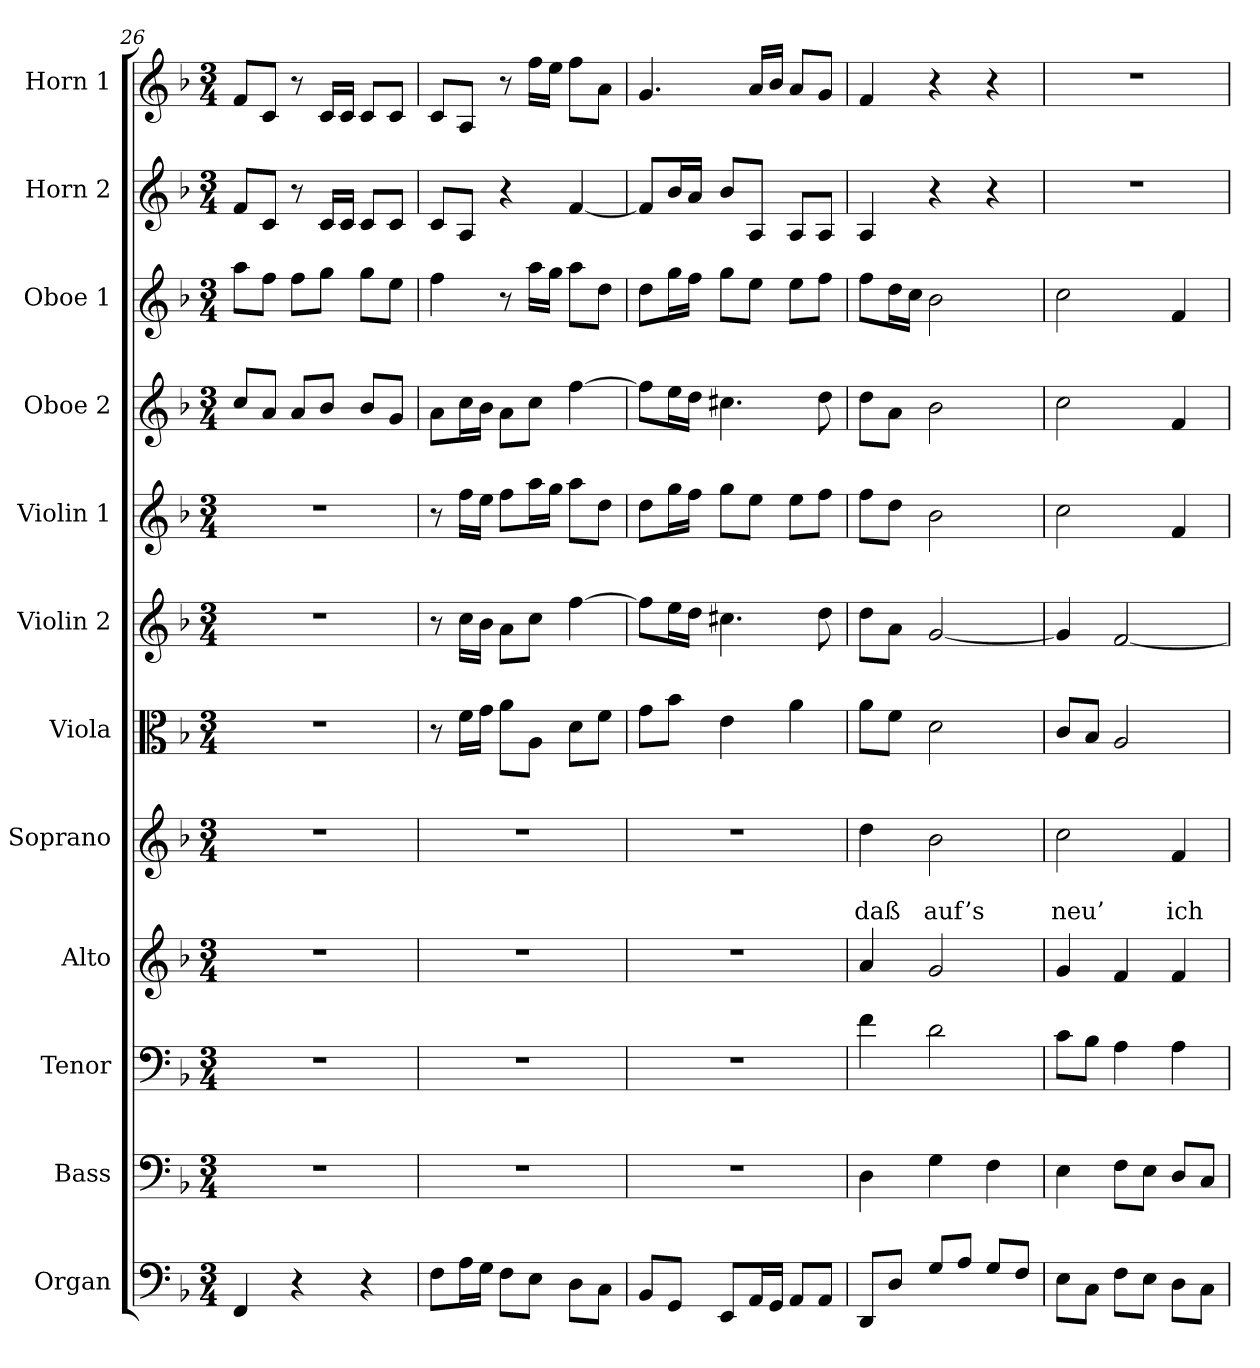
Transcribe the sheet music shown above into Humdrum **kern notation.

**kern	**kern	**kern	**kern	**kern	**text	**text	**kern	**kern	**kern	**kern	**kern	**kern	**kern
*part12	*part11	*part10	*part9	*part8	*part8	*part8	*part7	*part6	*part5	*part4	*part3	*part2	*part1
*staff12	*staff11	*staff10	*staff9	*staff8	*staff8	*staff8	*staff7	*staff6	*staff5	*staff4	*staff3	*staff2	*staff1
*I"Organ	*I"Bass	*I"Tenor	*I"Alto	*I"Soprano	*	*	*I"Viola	*I"Violin 2	*I"Violin 1	*I"Oboe 2	*I"Oboe 1	*I"Horn 2	*I"Horn 1
*I'Org	*I'B.	*I'T.	*I'A.	*I'S.	*	*	*I'Vla	*I'Vn2	*I'Vn1	*I'O1	*I'O1	*I'H2	*I'H1
!!LO:PB:g=z
*clefF4	*clefF4	*clefF4	*clefG2	*clefG2	*	*	*clefC3	*clefG2	*clefG2	*clefG2	*clefG2	*clefG2	*clefG2
*k[b-]	*k[b-]	*k[b-]	*k[b-]	*k[b-]	*	*	*k[b-]	*k[b-]	*k[b-]	*k[b-]	*k[b-]	*k[b-]	*k[b-]
*F:	*F:	*F:	*F:	*F:	*	*	*F:	*F:	*F:	*F:	*F:	*F:	*F:
*M3/4	*M3/4	*M3/4	*M3/4	*M3/4	*	*	*M3/4	*M3/4	*M3/4	*M3/4	*M3/4	*M3/4	*M3/4
=26	=26	=26	=26	=26	=26	=26	=26	=26	=26	=26	=26	=26	=26
4FF/	2.r	2.r	2.r	2.r	.	.	2.r	2.r	2.r	8cc/L	8aa\L	8f/L	8f/L
.	.	.	.	.	.	.	.	.	.	8a/J	8ff\J	8c/J	8c/J
4r	.	.	.	.	.	.	.	.	.	8a/L	8ff\L	8r	8r
.	.	.	.	.	.	.	.	.	.	8b-/J	8gg\J	16c/LL	16c/LL
.	.	.	.	.	.	.	.	.	.	.	.	16c/JJ	16c/JJ
4r	.	.	.	.	.	.	.	.	.	8b-/L	8gg\L	8c/L	8c/L
.	.	.	.	.	.	.	.	.	.	8g/J	8ee\J	8c/J	8c/J
=27	=27	=27	=27	=27	=27	=27	=27	=27	=27	=27	=27	=27	=27
8F\L	2.r	2.r	2.r	2.r	.	.	8r	8r	8r	8a\L	4ff\	8c/L	8c/L
16A\L	.	.	.	.	.	.	16f\LL	16cc\LL	16ff\LL	16cc\L	.	8A/J	8A/J
16G\JJ	.	.	.	.	.	.	16g\JJ	16b-\JJ	16ee\JJ	16b-\JJ	.	.	.
8F\L	.	.	.	.	.	.	8a\L	8a\L	8ff\L	8a\L	8r	4r	8r
8E\J	.	.	.	.	.	.	8A\J	8cc\J	16aa\L	8cc\J	16aa\LL	.	16ff\LL
.	.	.	.	.	.	.	.	.	16gg\JJ	.	16gg\JJ	.	16ee\JJ
8D\L	.	.	.	.	.	.	8d\L	[4ff\	8aa\L	[4ff\	8aa\L	[4f/	8ff\L
8C\J	.	.	.	.	.	.	8f\J	.	8dd\J	.	8dd\J	.	8a\J
=28	=28	=28	=28	=28	=28	=28	=28	=28	=28	=28	=28	=28	=28
8BB-/L	2.r	2.r	2.r	2.r	.	.	8g\L	8ff\L]	8dd\L	8ff\L]	8dd\L	8f/L]	4.g/
8GG/J	.	.	.	.	.	.	8b-\J	16ee\L	16gg\L	16ee\L	16gg\L	16b-/L	.
.	.	.	.	.	.	.	.	16dd\JJ	16ff\JJ	16dd\JJ	16ff\JJ	16a/JJ	.
8EE/L	.	.	.	.	.	.	4e\	4.cc#X\	8gg\L	4.cc#X\	8gg\L	8b-/L	.
16AA/L	.	.	.	.	.	.	.	.	8ee\J	.	8ee\J	8A/J	16a/LL
16GG/JJ	.	.	.	.	.	.	.	.	.	.	.	.	16b-/JJ
8AA/L	.	.	.	.	.	.	4a\	.	8ee\L	.	8ee\L	8A/L	8a/L
8AA/J	.	.	.	.	.	.	.	8dd\	8ff\J	8dd\	8ff\J	8A/J	8g/J
=29	=29	=29	=29	=29	=29	=29	=29	=29	=29	=29	=29	=29	=29
8DD/L	4D\	4f\	4a/	4dd\	.	daß	8a\L	8dd\L	8ff\L	8dd\L	8ff\L	4A/	4f/
8D/J	.	.	.	.	.	.	8f\J	8a\J	8dd\J	8a\J	16dd\L	.	.
.	.	.	.	.	.	.	.	.	.	.	16cc\JJ	.	.
8G/L	4G\	2d\	2g/	2b-\	.	auf’s	2d\	[2g/	2b-\	2b-\	2b-\	4r	4r
8A/J	.	.	.	.	.	.	.	.	.	.	.	.	.
8G/L	4F\	.	.	.	.	.	.	.	.	.	.	4r	4r
8F/J	.	.	.	.	.	.	.	.	.	.	.	.	.
=30	=30	=30	=30	=30	=30	=30	=30	=30	=30	=30	=30	=30	=30
8E\L	4E\	8c\L	4g/	2cc\	.	neu’	8c/L	4g/]	2cc\	2cc\	2cc\	2.r	2.r
8C\J	.	8B-\J	.	.	.	.	8B-/J	.	.	.	.	.	.
8F\L	8F\L	4A\	4f/	.	.	.	2A/	[2f/	.	.	.	.	.
8E\J	8E\J	.	.	.	.	.	.	.	.	.	.	.	.
8D\L	8D/L	4A\	4f/	4f/	.	ich	.	.	4f/	4f/	4f/	.	.
8C\J	8C/J	.	.	.	.	.	.	.	.	.	.	.	.
=	=	=	=	=	=	=	=	=	=	=	=	=	=
*-	*-	*-	*-	*-	*-	*-	*-	*-	*-	*-	*-	*-	*-
